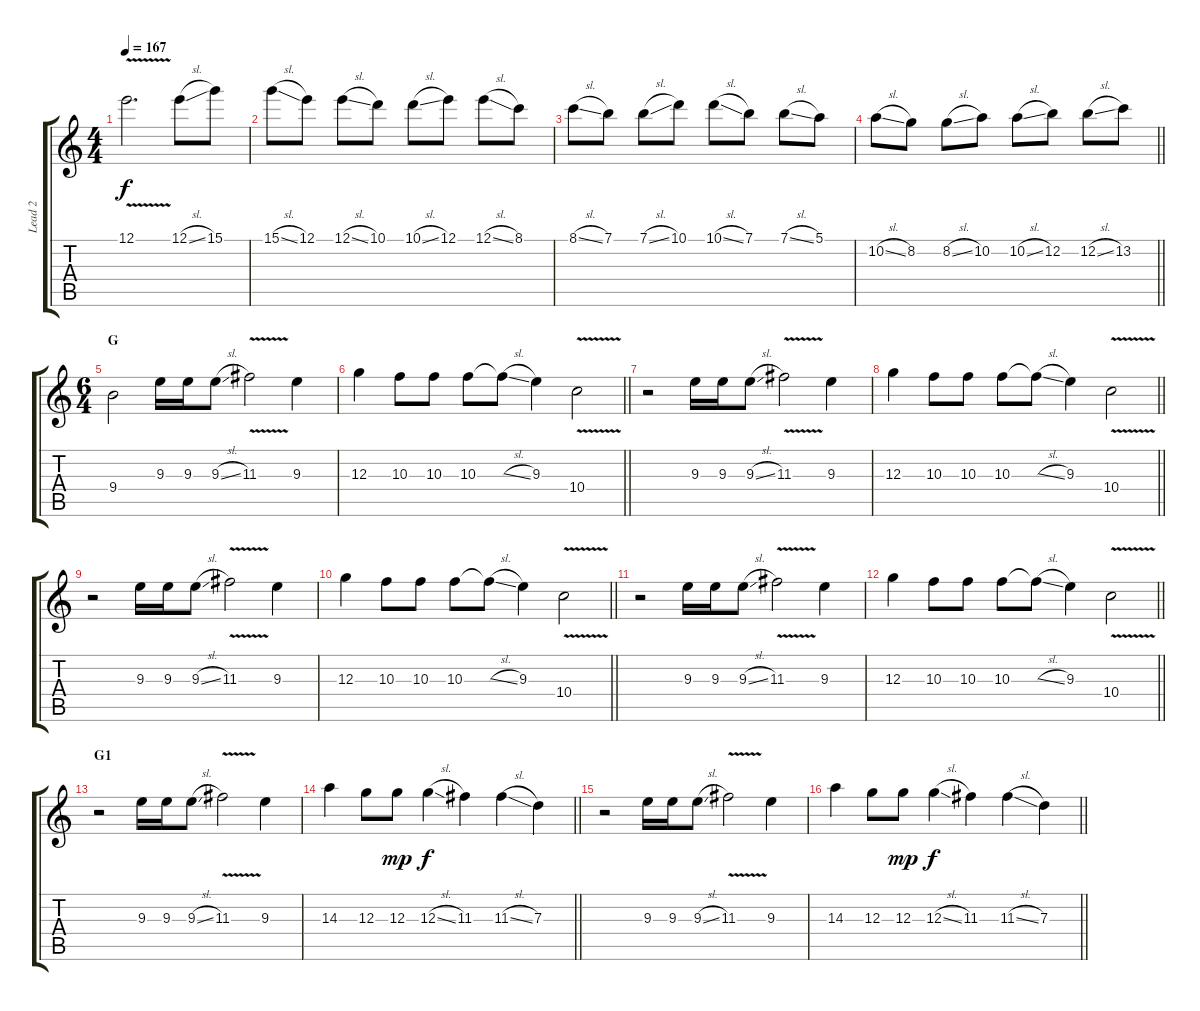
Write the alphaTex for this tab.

\track ("Lead 2" "Lead 2") {instrument overdrivenguitar}
\staff {score tabs}
\tuning (E4 B3 G3 D3 A2 E2) {hide}
\ts (4 4)
\tempo 167
\clef g2
\ks c
12.1{v}.2{d dy f} 12.1{sl}.8 15.1.8 |
15.1{sl}.8 12.1.8 12.1{sl}.8 10.1.8 10.1{sl}.8 12.1.8 12.1{sl}.8 8.1.8 |
8.1{sl}.8 7.1.8 7.1{sl}.8 10.1.8 10.1{sl}.8 7.1.8 7.1{sl}.8 5.1.8 |
\barLineRight lightlight
10.2{sl}.8 8.2.8 8.2{sl}.8 10.2.8 10.2{sl}.8 12.2.8 12.2{sl}.8 13.2.8 |
\ts (6 4)
\section ("" "G")
9.4.2 9.3.16{balance 13 instrument overdrivenguitar} 9.3.16 9.3{sl}.8 11.3{v}.2 9.3.4 |
\barLineRight lightlight
12.3.4 10.3.8 10.3.8 10.3.8 10.3{sl t}.8 9.3.4 10.4{v}.2 |
\section ("" "")
r.2 9.3.16{balance 13 instrument overdrivenguitar} 9.3.16 9.3{sl}.8 11.3{v}.2 9.3.4 |
\barLineRight lightlight
12.3.4 10.3.8 10.3.8 10.3.8 10.3{sl t}.8 9.3.4 10.4{v}.2 |
\section ("" "")
r.2 9.3.16{balance 13 instrument overdrivenguitar} 9.3.16 9.3{sl}.8 11.3{v}.2 9.3.4 |
\barLineRight lightlight
12.3.4 10.3.8 10.3.8 10.3.8 10.3{sl t}.8 9.3.4 10.4{v}.2 |
\section ("" "")
r.2 9.3.16{balance 13 instrument overdrivenguitar} 9.3.16 9.3{sl}.8 11.3{v}.2 9.3.4 |
\barLineRight lightlight
12.3.4 10.3.8 10.3.8 10.3.8 10.3{sl t}.8 9.3.4 10.4{v}.2 |
\section ("" "G1")
r.2 9.3.16 9.3.16 9.3{sl}.8 11.3{v}.2 9.3.4 |
\barLineRight lightlight
14.3.4 12.3.8 12.3.8{dy mp} 12.3{sl}.4{dy f} 11.3.4 11.3{sl}.4 7.3.4 |
\section ("" "")
r.2 9.3.16 9.3.16 9.3{sl}.8 11.3{v}.2 9.3.4 |
\barLineRight lightlight
14.3.4 12.3.8 12.3.8{dy mp} 12.3{sl}.4{dy f} 11.3.4 11.3{sl}.4 7.3.4
